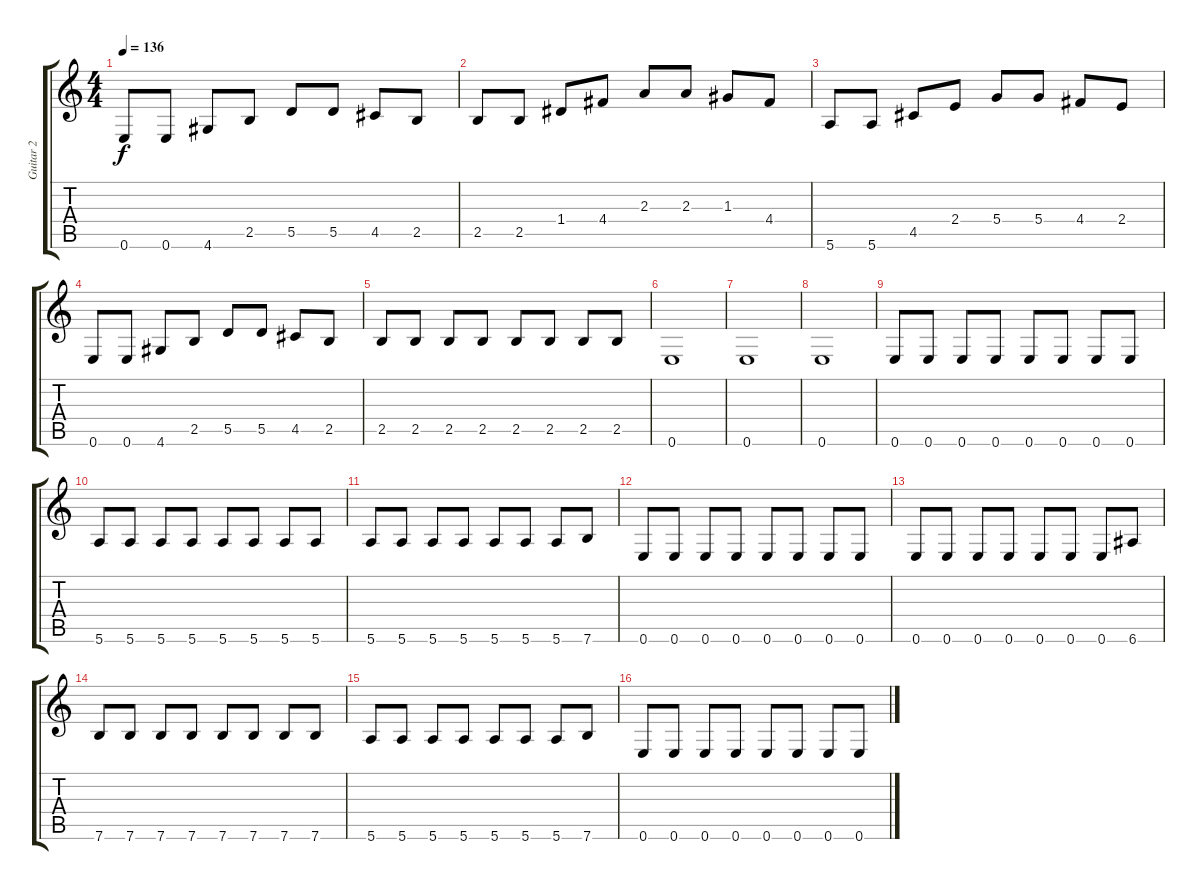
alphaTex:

\track ("Guitar 2" "Guitar 2") {instrument electricguitarmuted}
\staff {score tabs}
\tuning (E4 B3 G3 D3 A2 E2) {hide}
\ts (4 4)
\tempo 136
\clef g2
\ks c
0.6.8{dy f} 0.6.8 4.6.8 2.5.8 5.5.8 5.5.8 4.5.8 2.5.8 |
2.5.8 2.5.8 1.4.8 4.4.8 2.3.8 2.3.8 1.3.8 4.4.8 |
5.6.8 5.6.8 4.5.8 2.4.8 5.4.8 5.4.8 4.4.8 2.4.8 |
0.6.8 0.6.8 4.6.8 2.5.8 5.5.8 5.5.8 4.5.8 2.5.8 |
2.5.8 2.5.8 2.5.8 2.5.8 2.5.8 2.5.8 2.5.8 2.5.8 |
0.6.1 |
0.6.1 |
0.6.1 |
0.6.8 0.6.8 0.6.8 0.6.8 0.6.8 0.6.8 0.6.8 0.6.8 |
5.6.8 5.6.8 5.6.8 5.6.8 5.6.8 5.6.8 5.6.8 5.6.8 |
5.6.8 5.6.8 5.6.8 5.6.8 5.6.8 5.6.8 5.6.8 7.6.8 |
0.6.8 0.6.8 0.6.8 0.6.8 0.6.8 0.6.8 0.6.8 0.6.8 |
0.6.8 0.6.8 0.6.8 0.6.8 0.6.8 0.6.8 0.6.8 6.6.8 |
7.6.8 7.6.8 7.6.8 7.6.8 7.6.8 7.6.8 7.6.8 7.6.8 |
5.6.8 5.6.8 5.6.8 5.6.8 5.6.8 5.6.8 5.6.8 7.6.8 |
0.6.8 0.6.8 0.6.8 0.6.8 0.6.8 0.6.8 0.6.8 0.6.8
